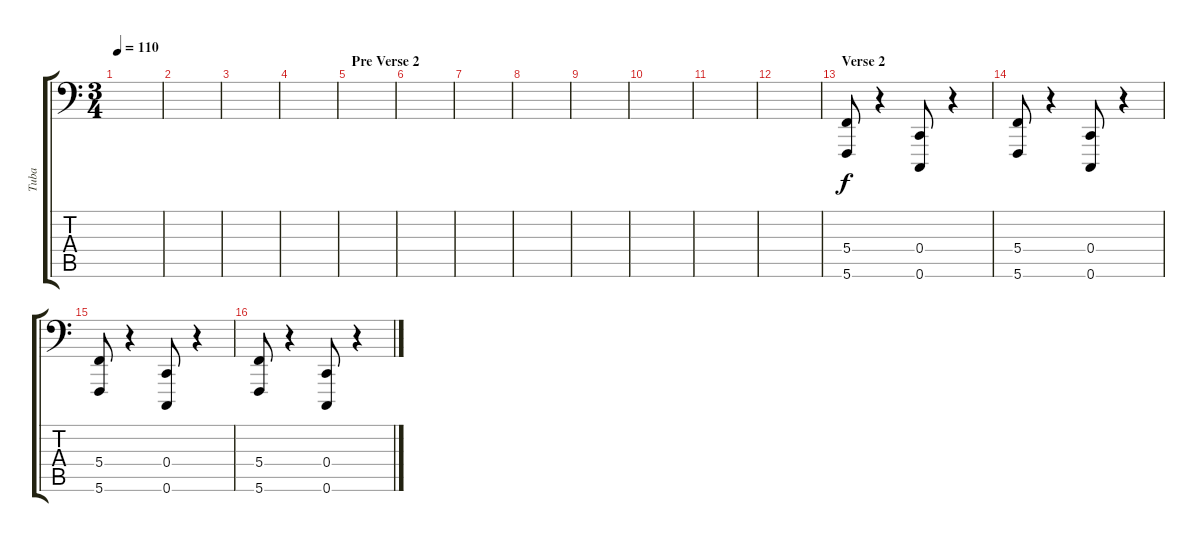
\track ("Tuba" "Tuba") {instrument tuba}
\staff {score tabs}
\tuning (D3 A2 F2 C2 G1 C1) {hide}
\ts (3 4)
\tempo 110
\clef f4
\ks c
|
|
|
|
\section ("" "Pre Verse 2")
|
|
|
|
|
|
|
|
\section ("" "Verse 2")
(5.4 5.6).8 r.4 (0.4 0.6).8 r.4 |
(5.4 5.6).8 r.4 (0.4 0.6).8 r.4 |
(5.4 5.6).8 r.4 (0.4 0.6).8 r.4 |
(5.4 5.6).8 r.4 (0.4 0.6).8 r.4
